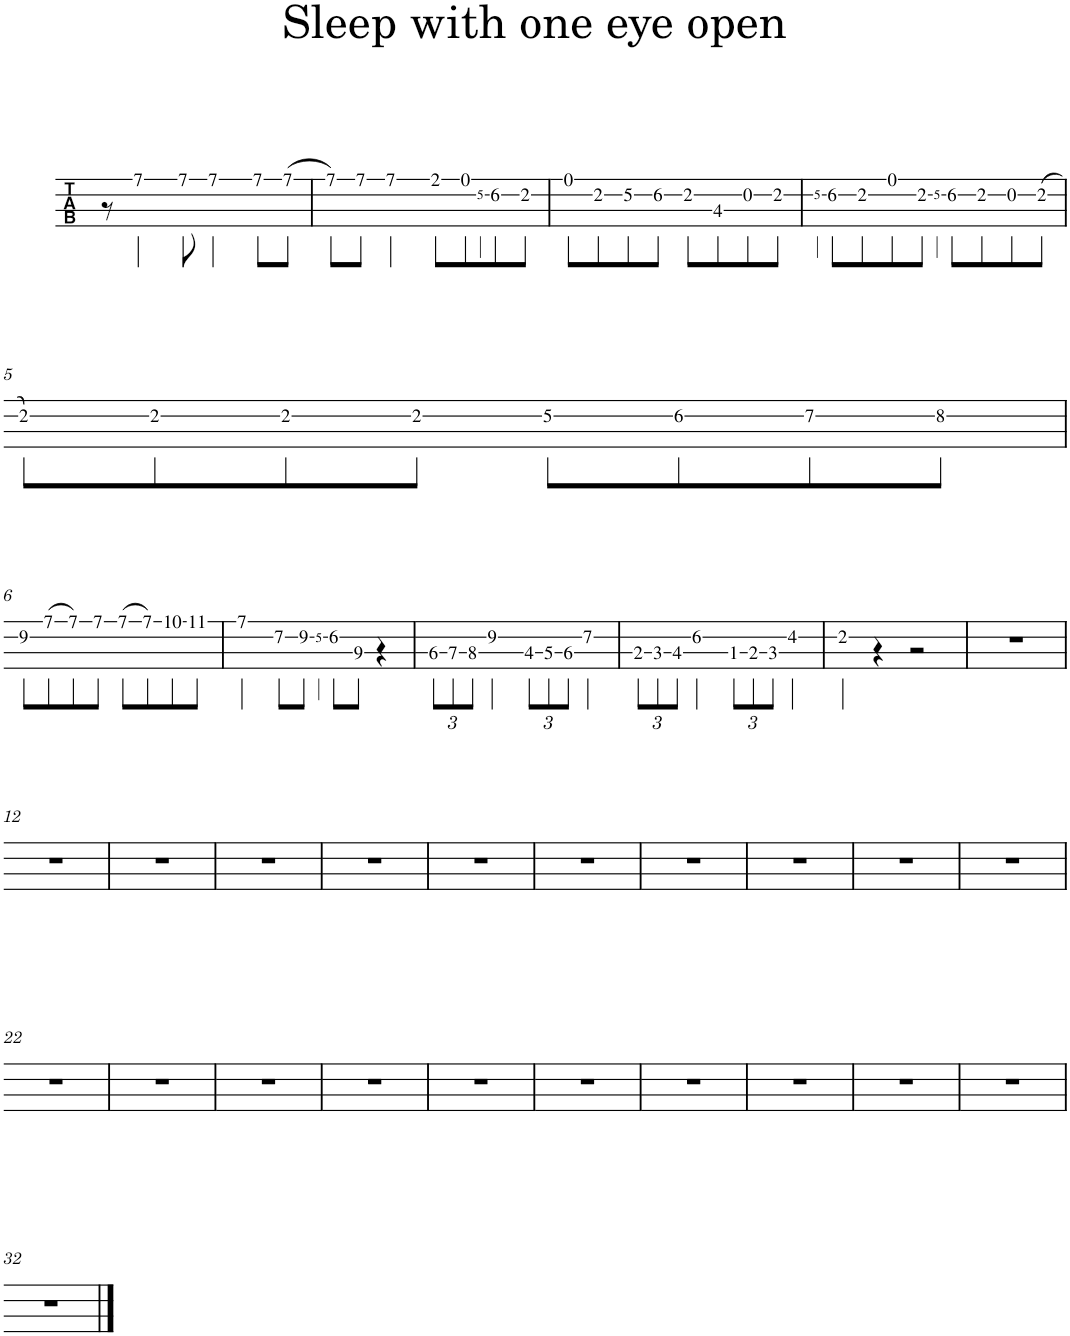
**kern
*part1
*staff1
*I"Mandolin
*I'Mdn.
*stria4
*
*k[]
*M4/4
=1
8r
4bb\
8bb\
4bb\
8bb\L
(8bb\J
=2
8bb\L)
8bb\J
4bb\
8ff#\L
8ee\
4qdd\
8ee-\
8b\J
=3
8ee\L
8b\
8dd\
8ee-\J
8b\L
8f#\
8a\
8b\J
=4
4qdd\
8ee-\L
8b\
8ee\
8b\J
4qdd\
8ee-\L
8b\
8a\
(8b\J
!!LO:LB:g=z
=5
8b\L)
8b\
8b\
8b\J
8dd\L
8ee-\
8ee\
8ff\J
!!LO:LB:g=z
=6
8ff#\L
(8bb\
8bb\)
8bb\J
(8bb\L
8bb\)
8ddd\
8eee-\J
=7
4bb\
8ee\L
8ff#\J
4qdd\
8ee-\L
8b\J
4r
=8
*Xbrackettup
12g#\L
12a\
12b-\J
4ff#\
12f#\L
12g\
12g#\J
4ee\
=9
12e\L
12f\
12f#\J
4ee-\
12e-\L
12e\
12f\J
4cc#\
=10
4b\
4r
2r
=11
1r
!!LO:LB:g=z
=12
1r
=13
1r
=14
1r
=15
1r
=16
1r
=17
1r
=18
1r
=19
1r
=20
1r
=21
1r
!!LO:LB:g=z
=22
1r
=23
1r
=24
1r
=25
1r
=26
1r
=27
1r
=28
1r
=29
1r
=30
1r
=31
1r
!!LO:LB:g=z
=32
1r
==
*-
